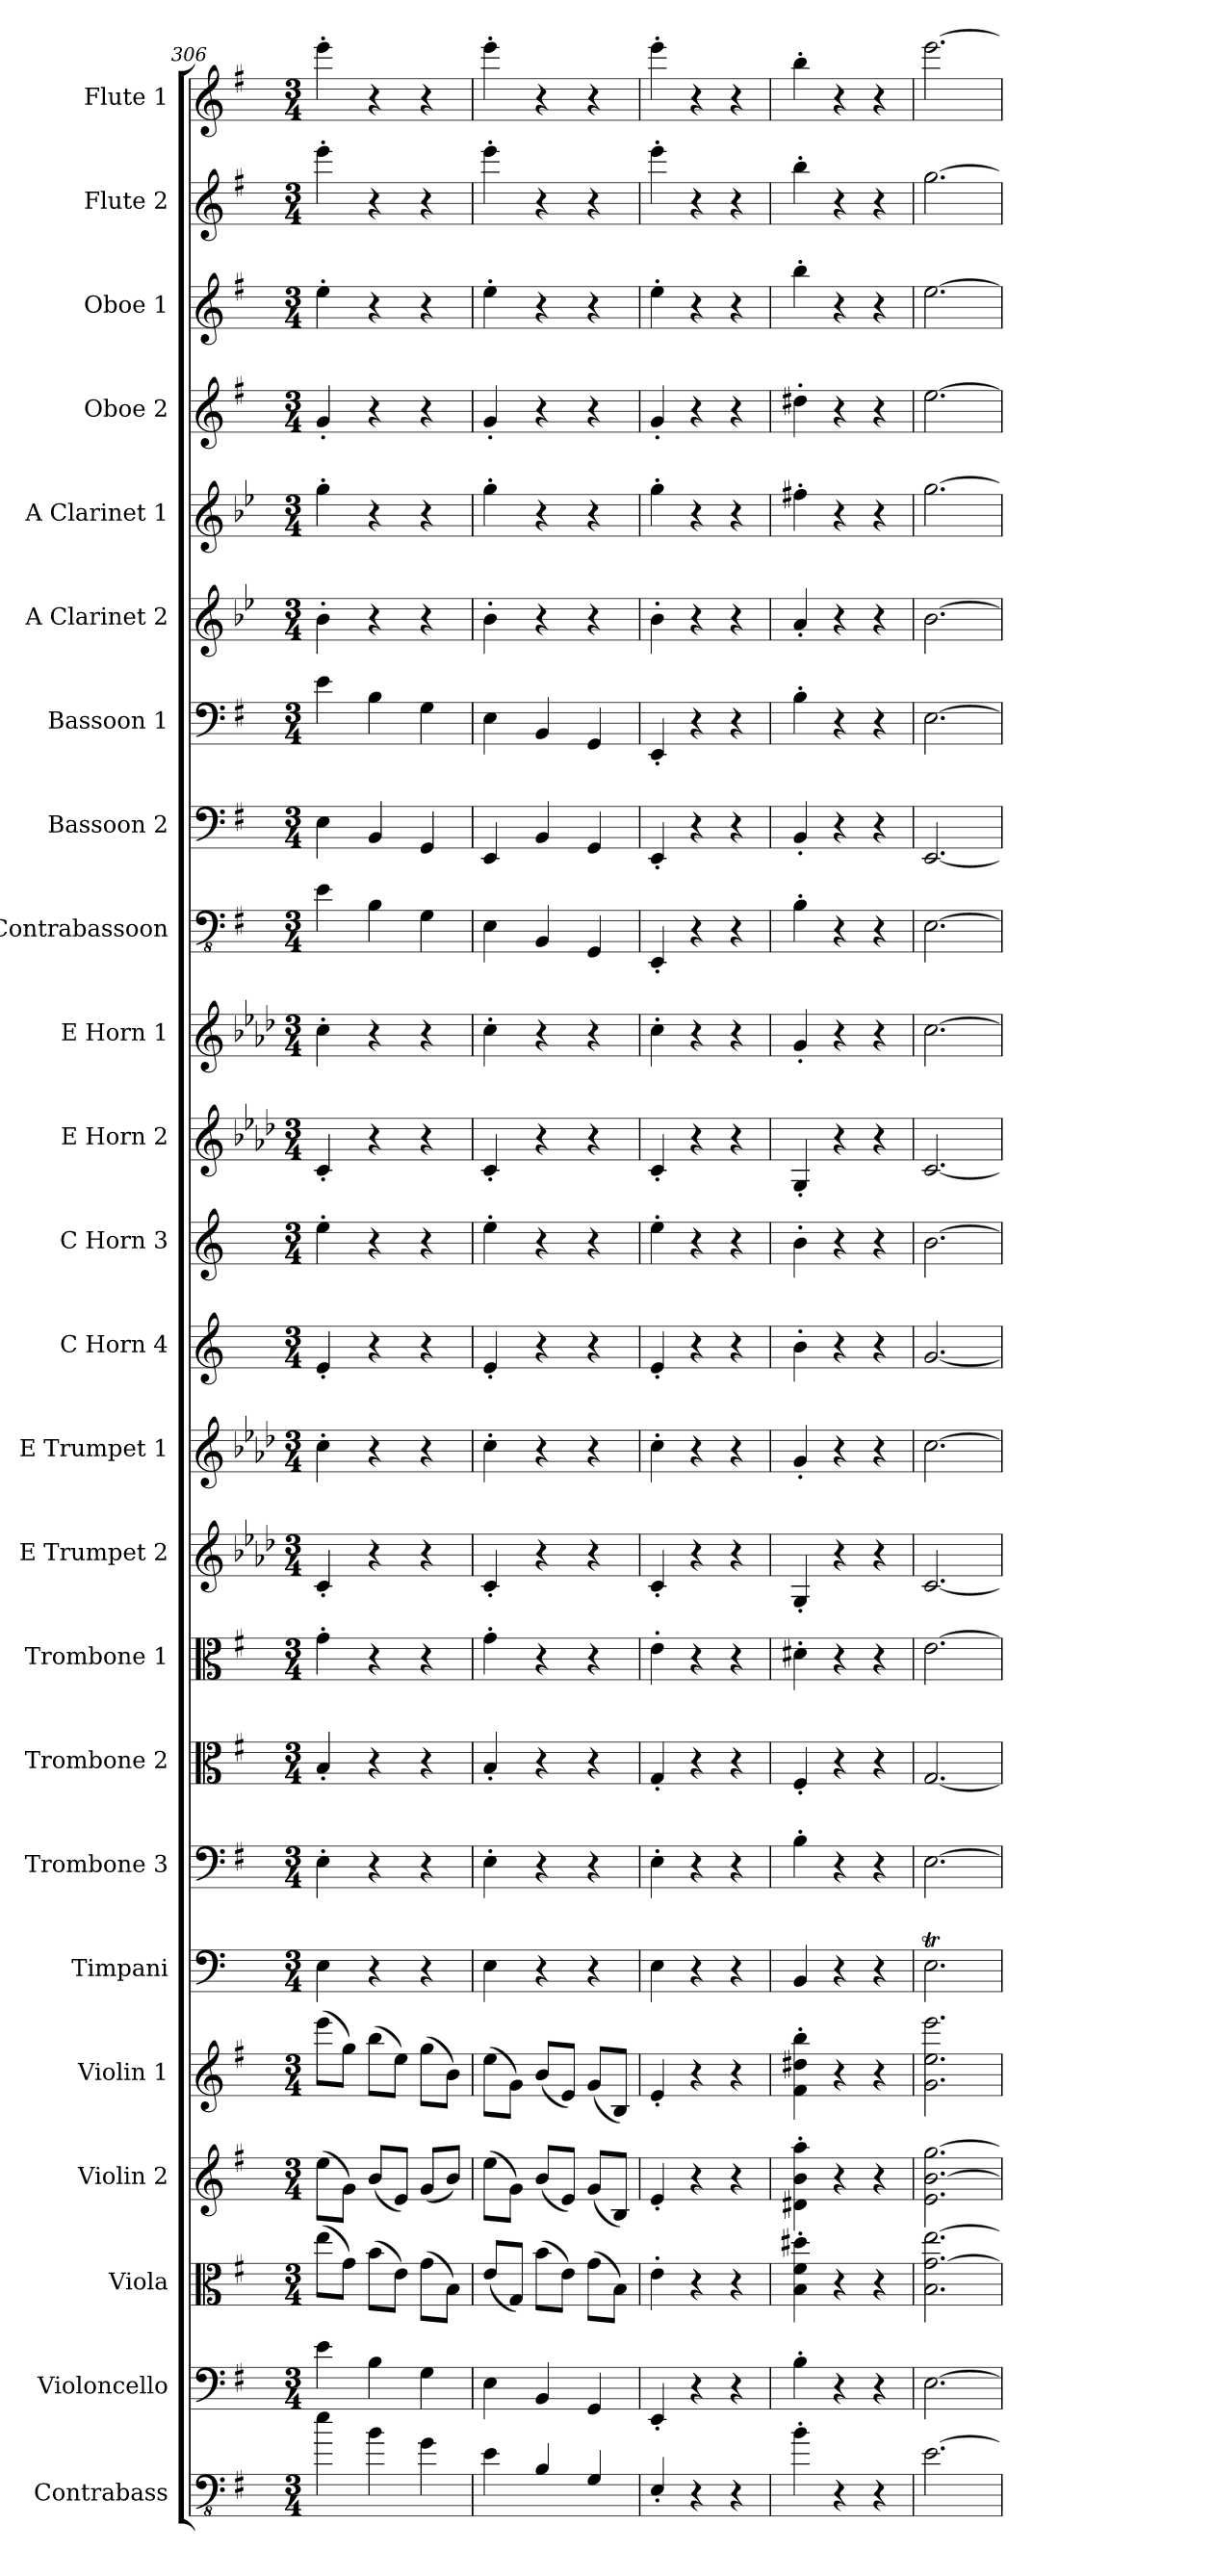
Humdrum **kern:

**kern	**kern	**kern	**kern	**kern	**kern	**kern	**kern	**kern	**kern	**kern	**kern	**kern	**kern	**kern	**kern	**kern	**kern	**kern	**kern	**kern	**kern	**kern	**kern
*part24	*part23	*part22	*part21	*part20	*part19	*part18	*part17	*part16	*part15	*part14	*part13	*part12	*part11	*part10	*part9	*part8	*part7	*part6	*part5	*part4	*part3	*part2	*part1
*staff24	*staff23	*staff22	*staff21	*staff20	*staff19	*staff18	*staff17	*staff16	*staff15	*staff14	*staff13	*staff12	*staff11	*staff10	*staff9	*staff8	*staff7	*staff6	*staff5	*staff4	*staff3	*staff2	*staff1
*I"Contrabass	*I"Violoncello	*I"Viola	*I"Violin 2	*I"Violin 1	*I"Timpani	*I"Trombone 3	*I"Trombone 2	*I"Trombone 1	*I"E Trumpet 2	*I"E Trumpet 1	*I"C Horn 4	*I"C Horn 3	*I"E Horn 2	*I"E Horn 1	*I"Contrabassoon	*I"Bassoon 2	*I"Bassoon 1	*I"A Clarinet 2	*I"A Clarinet 1	*I"Oboe 2	*I"Oboe 1	*I"Flute 2	*I"Flute 1
*I'Cb	*I'Vc	*I'Vla	*I'Vln 2	*I'Vln 1	*I'Timp	*I'Trb 3	*I'Trb 2	*I'Trb 1	*I'Tpt 2	*I'Tpt 1	*I'Hn 4	*I'Hn 3	*I'Hn 2	*I'Hn 1	*I'C Bsn	*I'Bsn 2	*I'Bsn 1	*I'Cl 2	*I'Cl 1	*I'Ob 2	*I'Ob 1	*I'Fl 2	*I'Fl 1
*clefFv4	*clefF4	*clefC3	*clefG2	*clefG2	*clefF4	*clefF4	*clefC3	*clefC3	*clefG2	*clefG2	*clefG2	*clefG2	*clefG2	*clefG2	*clefFv4	*clefF4	*clefF4	*clefG2	*clefG2	*clefG2	*clefG2	*clefG2	*clefG2
*ITrd7c12	*	*	*	*	*	*	*	*	*ITrd-2c-4	*ITrd-2c-4	*ITrd7c12	*ITrd7c12	*ITrd5c8	*ITrd5c8	*	*	*	*ITrd2c3	*ITrd2c3	*	*	*	*
*k[f#]	*k[f#]	*k[f#]	*k[f#]	*k[f#]	*k[]	*k[f#]	*k[f#]	*k[f#]	*k[]	*k[]	*k[]	*k[]	*k[]	*k[]	*k[f#]	*k[f#]	*k[f#]	*k[f#]	*k[f#]	*k[f#]	*k[f#]	*k[f#]	*k[f#]
*M3/4	*M3/4	*M3/4	*M3/4	*M3/4	*M3/4	*M3/4	*M3/4	*M3/4	*M3/4	*M3/4	*M3/4	*M3/4	*M3/4	*M3/4	*M3/4	*M3/4	*M3/4	*M3/4	*M3/4	*M3/4	*M3/4	*M3/4	*M3/4
=306	=306	=306	=306	=306	=306	=306	=306	=306	=306	=306	=306	=306	=306	=306	=306	=306	=306	=306	=306	=306	=306	=306	=306
4E\	4e\	(8ee\L	(8ee\L	(8eee\L	4E\	4E'\	4B'/	4g'\	4e'/	4ee'\	4E'/	4e'\	4E'/	4e'\	4E\	4E\	4e\	4g'\	4ee'\	4g'/	4ee'\	4eee'\	4eee'\
.	.	8g\J)	8g\J)	8gg\J)	.	.	.	.	.	.	.	.	.	.	.	.	.	.	.	.	.	.	.
4BB\	4B\	(8b\L	(8b/L	(8bb\L	4r	4r	4r	4r	4r	4r	4r	4r	4r	4r	4BB\	4BB/	4B\	4r	4r	4r	4r	4r	4r
.	.	8e\J)	8e/J)	8ee\J)	.	.	.	.	.	.	.	.	.	.	.	.	.	.	.	.	.	.	.
4GG\	4G\	(8g\L	(8g/L	(8gg\L	4r	4r	4r	4r	4r	4r	4r	4r	4r	4r	4GG\	4GG/	4G\	4r	4r	4r	4r	4r	4r
.	.	8B\J)	8b/J)	8b\J)	.	.	.	.	.	.	.	.	.	.	.	.	.	.	.	.	.	.	.
=307	=307	=307	=307	=307	=307	=307	=307	=307	=307	=307	=307	=307	=307	=307	=307	=307	=307	=307	=307	=307	=307	=307	=307
4EE\	4E\	(8e/L	(8ee\L	(8ee\L	4E\	4E'\	4B'/	4g'\	4e'/	4ee'\	4E'/	4e'\	4E'/	4e'\	4EE\	4EE/	4E\	4g'\	4ee'\	4g'/	4ee'\	4eee'\	4eee'\
.	.	8G/J)	8g\J)	8g\J)	.	.	.	.	.	.	.	.	.	.	.	.	.	.	.	.	.	.	.
4BBB/	4BB/	(8b\L	(8b/L	(8b/L	4r	4r	4r	4r	4r	4r	4r	4r	4r	4r	4BBB/	4BB/	4BB/	4r	4r	4r	4r	4r	4r
.	.	8e\J)	8e/J)	8e/J)	.	.	.	.	.	.	.	.	.	.	.	.	.	.	.	.	.	.	.
4GGG/	4GG/	(8g\L	(8g/L	(8g/L	4r	4r	4r	4r	4r	4r	4r	4r	4r	4r	4GGG/	4GG/	4GG/	4r	4r	4r	4r	4r	4r
.	.	8B\J)	8B/J)	8B/J)	.	.	.	.	.	.	.	.	.	.	.	.	.	.	.	.	.	.	.
=308	=308	=308	=308	=308	=308	=308	=308	=308	=308	=308	=308	=308	=308	=308	=308	=308	=308	=308	=308	=308	=308	=308	=308
4EEE'/	4EE'/	4e'\	4e'/	4e'/	4E\	4E'\	4G'/	4e'\	4e'/	4ee'\	4E'/	4e'\	4E'/	4e'\	4EEE'/	4EE'/	4EE'/	4g'\	4ee'\	4g'/	4ee'\	4eee'\	4eee'\
4r	4r	4r	4r	4r	4r	4r	4r	4r	4r	4r	4r	4r	4r	4r	4r	4r	4r	4r	4r	4r	4r	4r	4r
4r	4r	4r	4r	4r	4r	4r	4r	4r	4r	4r	4r	4r	4r	4r	4r	4r	4r	4r	4r	4r	4r	4r	4r
=309	=309	=309	=309	=309	=309	=309	=309	=309	=309	=309	=309	=309	=309	=309	=309	=309	=309	=309	=309	=309	=309	=309	=309
4BB'\	4B'\	4B\' 4f#\' 4dd#X\'	4d#X\' 4b\' 4aa\'	4f#\' 4dd#X\' 4bb\'	4BB/	4B'\	4F#'/	4d#X'\	4B'/	4b'/	4B'\	4B'\	4BB'/	4B'/	4BB'\	4BB'/	4B'\	4f#'/	4dd#X'\	4dd#X'\	4bb'\	4bb'\	4bb'\
4r	4r	4r	4r	4r	4r	4r	4r	4r	4r	4r	4r	4r	4r	4r	4r	4r	4r	4r	4r	4r	4r	4r	4r
4r	4r	4r	4r	4r	4r	4r	4r	4r	4r	4r	4r	4r	4r	4r	4r	4r	4r	4r	4r	4r	4r	4r	4r
=310	=310	=310	=310	=310	=310	=310	=310	=310	=310	=310	=310	=310	=310	=310	=310	=310	=310	=310	=310	=310	=310	=310	=310
[2.EE\	[2.E\	2.B\ [2.g\ [2.ee\	2.e\ [2.b\ [2.gg\	2.g\ 2.ee\ 2.eee\	2.Et\	[2.E\	[2.G/	[2.e\	[2.e/	[2.ee\	[2.G/	[2.B\	[2.E/	[2.e\	[2.EE\	[2.EE/	[2.E\	[2.g\	[2.ee\	[2.ee\	[2.ee\	[2.gg\	[2.eee\
=	=	=	=	=	=	=	=	=	=	=	=	=	=	=	=	=	=	=	=	=	=	=	=
*-	*-	*-	*-	*-	*-	*-	*-	*-	*-	*-	*-	*-	*-	*-	*-	*-	*-	*-	*-	*-	*-	*-	*-
